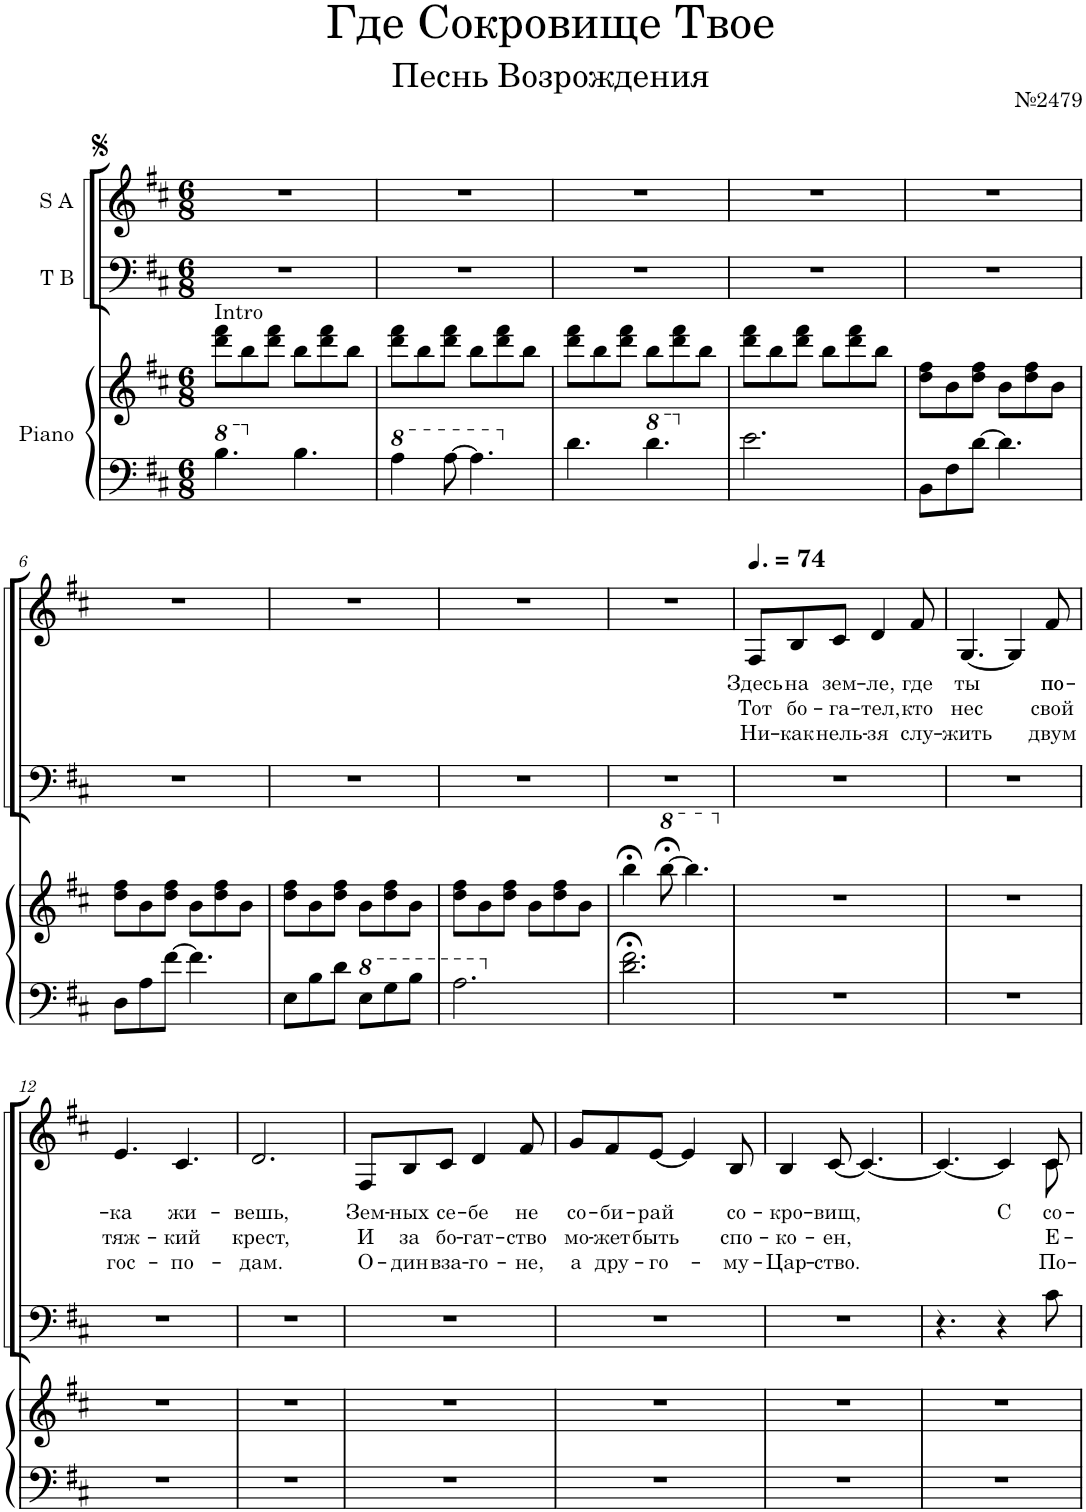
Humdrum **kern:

**kern	**kern	**kern	**kern	**text	**text	**text
*part3	*part3	*part2	*part1	*part1	*part1	*part1
*staff4	*staff3	*staff2	*staff1	*staff1	*staff1	*staff1
*I"Piano	*	*I"T B	*I"S A	*	*	*
*I'Pno	*	*	*	*	*	*
*clefF4	*clefG2	*clefF4	*clefG2	*	*	*
*k[f#c#]	*k[f#c#]	*k[f#c#]	*k[f#c#]	*	*	*
*M6/8	*M6/8	*M6/8	*M6/8	*	*	*
*8va	*	*	*	*	*	*
=1	=1	=1	=1	=1	=1	=1
!	!LO:TX:a:t=Intro	!	!	!	!	!
4.b\	8ddd\ 8fff#\L	2.r	2.r	.	.	.
.	8bb\	.	.	.	.	.
.	8ddd\ 8fff#\J	.	.	.	.	.
*X8va	*	*	*	*	*	*
4.B\	8bb\L	.	.	.	.	.
.	8ddd\ 8fff#\	.	.	.	.	.
.	8bb\J	.	.	.	.	.
=2	=2	=2	=2	=2	=2	=2
*8va	*	*	*	*	*	*
4a\	8ddd\ 8fff#\L	2.r	2.r	.	.	.
.	8bb\	.	.	.	.	.
[8a\	8ddd\ 8fff#\J	.	.	.	.	.
4.a\]	8bb\L	.	.	.	.	.
.	8ddd\ 8fff#\	.	.	.	.	.
.	8bb\J	.	.	.	.	.
=3	=3	=3	=3	=3	=3	=3
*X8va	*	*	*	*	*	*
4.d\	8ddd\ 8fff#\L	2.r	2.r	.	.	.
.	8bb\	.	.	.	.	.
.	8ddd\ 8fff#\J	.	.	.	.	.
*8va	*	*	*	*	*	*
4.dd\	8bb\L	.	.	.	.	.
.	8ddd\ 8fff#\	.	.	.	.	.
.	8bb\J	.	.	.	.	.
=4	=4	=4	=4	=4	=4	=4
*X8va	*	*	*	*	*	*
2.e\	8ddd\ 8fff#\L	2.r	2.r	.	.	.
.	8bb\	.	.	.	.	.
.	8ddd\ 8fff#\J	.	.	.	.	.
.	8bb\L	.	.	.	.	.
.	8ddd\ 8fff#\	.	.	.	.	.
.	8bb\J	.	.	.	.	.
=5	=5	=5	=5	=5	=5	=5
8BB\L	8dd\ 8ff#\L	2.r	2.r	.	.	.
8F#\	8b\	.	.	.	.	.
[8d\J	8dd\ 8ff#\J	.	.	.	.	.
4.d\]	8b\L	.	.	.	.	.
.	8dd\ 8ff#\	.	.	.	.	.
.	8b\J	.	.	.	.	.
!!LO:LB:g=z
=6	=6	=6	=6	=6	=6	=6
8D\L	8dd\ 8ff#\L	2.r	2.r	.	.	.
8A\	8b\	.	.	.	.	.
[8f#\J	8dd\ 8ff#\J	.	.	.	.	.
4.f#\]	8b\L	.	.	.	.	.
.	8dd\ 8ff#\	.	.	.	.	.
.	8b\J	.	.	.	.	.
=7	=7	=7	=7	=7	=7	=7
8E\L	8dd\ 8ff#\L	2.r	2.r	.	.	.
8B\	8b\	.	.	.	.	.
8d\J	8dd\ 8ff#\J	.	.	.	.	.
*8va	*	*	*	*	*	*
8e\L	8b\L	.	.	.	.	.
8g\	8dd\ 8ff#\	.	.	.	.	.
8b\J	8b\J	.	.	.	.	.
=8	=8	=8	=8	=8	=8	=8
2.a\	8dd\ 8ff#\L	2.r	2.r	.	.	.
.	8b\	.	.	.	.	.
.	8dd\ 8ff#\J	.	.	.	.	.
.	8b\L	.	.	.	.	.
.	8dd\ 8ff#\	.	.	.	.	.
.	8b\J	.	.	.	.	.
=9	=9	=9	=9	=9	=9	=9
*X8va	*	*	*	*	*	*
2.d\;< 2.f#\;<	4bb;<\	2.r	2.r	.	.	.
*	*8va	*	*	*	*	*
.	[8bbb;<\	.	.	.	.	.
.	4.bbb\]	.	.	.	.	.
=10	=10	=10	=10	=10	=10	=10
*	*X8va	*	*	*	*	*
*	*	*	*MM111	*	*	*
!	!	!	!	!LO:LY:b	!LO:LY:b	!LO:LY:b
2.r	2.r	2.r	8F#/L	Здесь	Тот	Ни-
!	!	!	!	!LO:LY:b	!LO:LY:b	!LO:LY:b
.	.	.	8B/	на	бо-	-как
!	!	!	!	!LO:LY:b	!LO:LY:b	!LO:LY:b
.	.	.	8c#/J	зем-	-га-	нель-
!	!	!	!	!LO:LY:b	!LO:LY:b	!LO:LY:b
.	.	.	4d/	-ле,	-тел,	-зя
!	!	!	!	!LO:LY:b	!LO:LY:b	!LO:LY:b
.	.	.	8f#/	где	кто	слу-
=11	=11	=11	=11	=11	=11	=11
!	!	!	!	!LO:LY:b	!LO:LY:b	!LO:LY:b
2.r	2.r	2.r	[4.G/	ты	нес	-жить
.	.	.	4G/]	.	.	.
!	!	!	!	!LO:LY:b	!LO:LY:b	!LO:LY:b
.	.	.	8f#/	по	свой	двум
!!LO:LB:g=z
=12	=12	=12	=12	=12	=12	=12
!	!	!	!	!LO:LY:b	!LO:LY:b	!LO:LY:b
2.r	2.r	2.r	4.e/	-ка	тяж-	гос-
!	!	!	!	!LO:LY:b	!LO:LY:b	!LO:LY:b
.	.	.	4.c#/	жи-	-кий	-по-
=13	=13	=13	=13	=13	=13	=13
!	!	!	!	!LO:LY:b	!LO:LY:b	!LO:LY:b
2.r	2.r	2.r	2.d/	-вешь,	крест,	-дам.
=14	=14	=14	=14	=14	=14	=14
!	!	!	!	!LO:LY:b	!LO:LY:b	!LO:LY:b
2.r	2.r	2.r	8F#/L	Зем-	И	О-
!	!	!	!	!LO:LY:b	!LO:LY:b	!LO:LY:b
.	.	.	8B/	-ных	за	-дин
!	!	!	!	!LO:LY:b	!LO:LY:b	!LO:LY:b
.	.	.	8c#/J	се-	бо-	вза-
!	!	!	!	!LO:LY:b	!LO:LY:b	!LO:LY:b
.	.	.	4d/	-бе	-гат-	-го-
!	!	!	!	!LO:LY:b	!LO:LY:b	!LO:LY:b
.	.	.	8f#/	не	-ство	-не,
=15	=15	=15	=15	=15	=15	=15
!	!	!	!	!LO:LY:b	!LO:LY:b	!LO:LY:b
2.r	2.r	2.r	8g/L	со-	мо-	а
!	!	!	!	!LO:LY:b	!LO:LY:b	!LO:LY:b
.	.	.	8f#/	-би-	-жет	дру-
!	!	!	!	!LO:LY:b	!LO:LY:b	!LO:LY:b
.	.	.	[8e/J	-рай	быть	-го-
.	.	.	4e/]	.	.	.
!	!	!	!	!LO:LY:b	!LO:LY:b	!LO:LY:b
.	.	.	8B/	-со-	спо-	-му-
=16	=16	=16	=16	=16	=16	=16
!	!	!	!	!LO:LY:b	!LO:LY:b	!LO:LY:b
2.r	2.r	2.r	4B/	-кро-	-ко-	-Цар-
!	!	!	!	!LO:LY:b	!LO:LY:b	!LO:LY:b
.	.	.	[8c#/	-вищ,	-ен,	-ство.
.	.	.	4.c#/_	.	.	.
=17	=17	=17	=17	=17	=17	=17
*	*	*	*^	*	*	*
2.r	2.r	4.r	4.c#/_	8ryy	.	.	.
!	!	!	!	!	!LO:LY:b	!	!
*	*	*	*v	*v	*	*	*
.	.	4r	4c#/]	С	.	.
!	!	!	!	!LO:LY:b	!LO:LY:b	!LO:LY:b
*	*	*	*^	*	*	*
.	.	8c#\	8c#/	8c#\	со-	Е-	По-
*	*	*	*v	*v	*	*	*
=	=	=	=	=	=	=
*-	*-	*-	*-	*-	*-	*-
